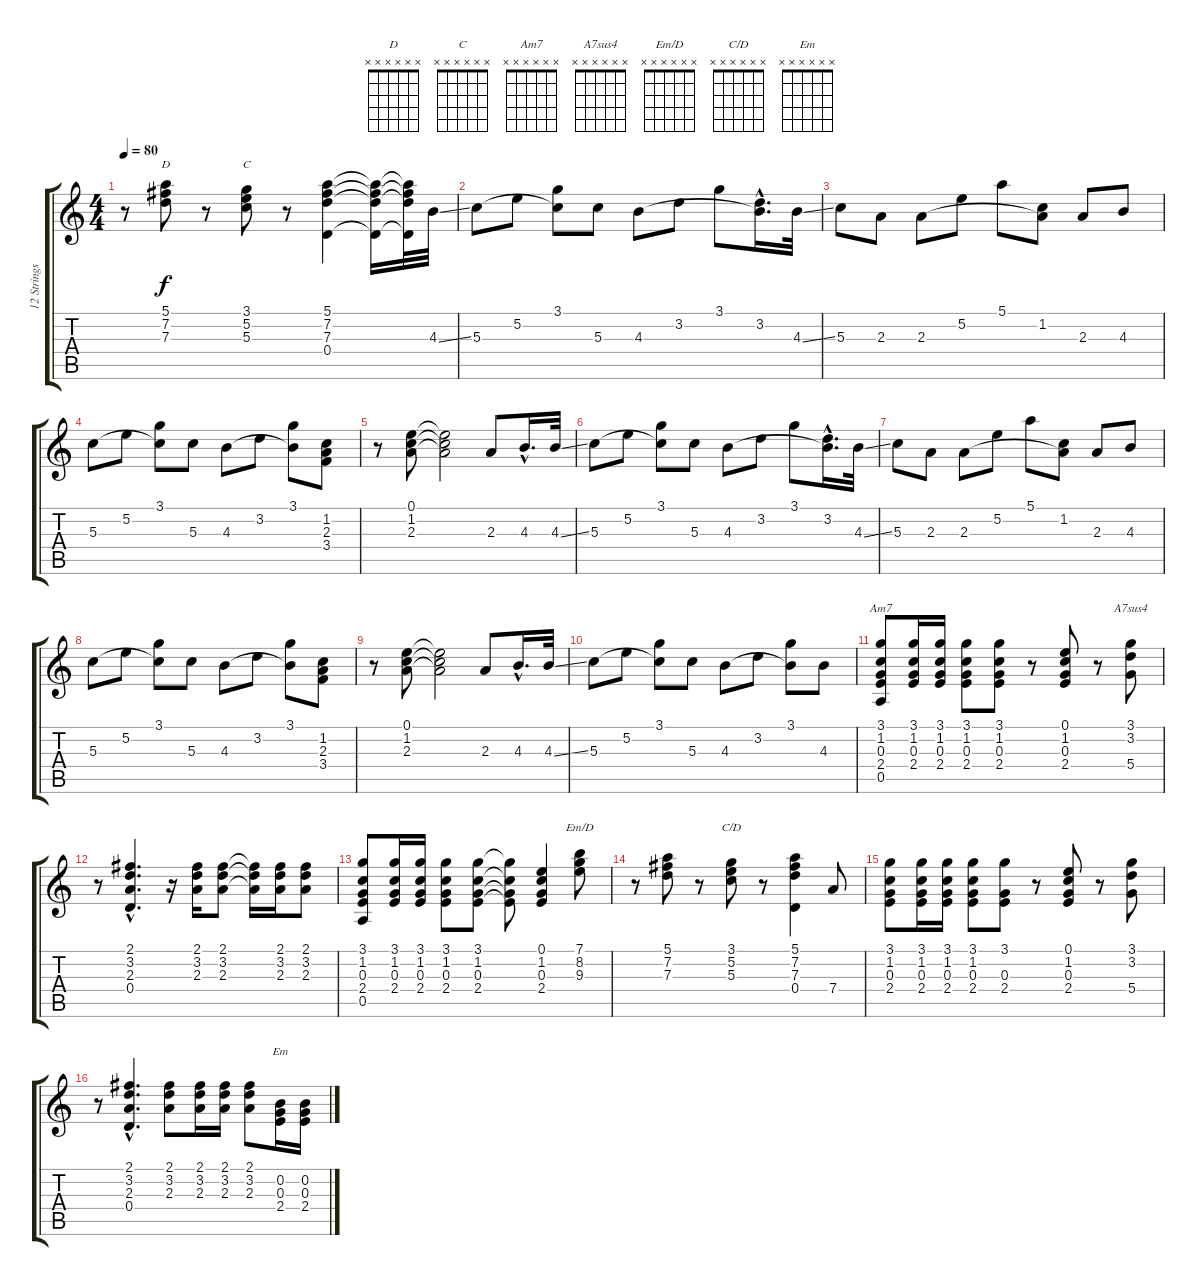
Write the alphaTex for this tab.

\track ("12 Strings Guitar - Jimmy Page" "12 Strings") {instrument electricguitarjazz}
\staff {score tabs}
\tuning (E4 B3 G3 D3 A2 E2) {hide}
\chord ("D" x x x x x x) {firstfret 0}
\chord ("C" x x x x x x) {firstfret 0}
\chord ("Am7" x x x x x x) {firstfret 0}
\chord ("A7sus4" x x x x x x) {firstfret 0}
\chord ("Em/D" x x x x x x) {firstfret 0}
\chord ("C/D" x x x x x x) {firstfret 0}
\chord ("Em" x x x x x x) {firstfret 0}
\ts (4 4)
\tempo 80
\clef g2
\ks c
r.8{dy f} (5.1 7.2 7.3).8{ch "D"} r.8 (3.1 5.2 5.3).8{ch "C"} r.8 (5.1 7.2 7.3 0.4).4 (5.1{t} 7.2{t} 7.3{t} 0.4{t}).16 (5.1{t} 7.2{t} 7.3{t} 0.4{t}).32 4.3{ss}.32 |
5.3.8 5.2.8 (3.1 5.3{t}).8 5.3.8 4.3.8 3.2.8 3.1.8 (3.2{hac} 4.3{hac t}).16{d} 4.3{ss}.32 |
5.3.8 2.3.8 2.3.8 5.2.8 5.1.8 (1.2 2.3{t}).8 2.3.8 4.3.8 |
5.3.8 5.2.8 (3.1 5.3{t}).8 5.3.8 4.3.8 3.2.8 (3.1 4.3{t}).8 (1.2 2.3 3.4).8 |
r.8 (0.1 1.2 2.3).8 (0.1{t} 1.2{t} 2.3{t}).2 2.3.8 4.3{hac}.16{d} 4.3{ss}.32 |
5.3.8 5.2.8 (3.1 5.3{t}).8 5.3.8 4.3.8 3.2.8 3.1.8 (3.2{hac} 4.3{hac t}).16{d} 4.3{ss}.32 |
5.3.8 2.3.8 2.3.8 5.2.8 5.1.8 (1.2 2.3{t}).8 2.3.8 4.3.8 |
5.3.8 5.2.8 (3.1 5.3{t}).8 5.3.8 4.3.8 3.2.8 (3.1 4.3{t}).8 (1.2 2.3 3.4).8 |
r.8 (0.1 1.2 2.3).8 (0.1{t} 1.2{t} 2.3{t}).2 2.3.8 4.3{hac}.16{d} 4.3{ss}.32 |
5.3.8 5.2.8 (3.1 5.3{t}).8 5.3.8 4.3.8 3.2.8 (3.1 4.3{t}).8 4.3.8 |
(3.1 1.2 0.3 2.4 0.5).8{ch "Am7"} (3.1 1.2 0.3 2.4).16 (3.1 1.2 0.3 2.4).16 (3.1 1.2 0.3 2.4).8 (3.1 1.2 0.3 2.4).8 r.8 (0.1 1.2 0.3 2.4).8 r.8 (3.1 3.2 5.4).8{ch "A7sus4"} |
r.8 (2.1{hac} 3.2{hac} 2.3{hac} 0.4{hac}).4{d} r.16 (2.1 3.2 2.3).16 (2.1 3.2 2.3).8 (2.1{t} 3.2{t} 2.3{t}).16 (2.1 3.2 2.3).16 (2.1 3.2 2.3).8 |
(3.1 1.2 0.3 2.4 0.5).8 (3.1 1.2 0.3 2.4).16 (3.1 1.2 0.3 2.4).16 (3.1 1.2 0.3 2.4).8 (3.1 1.2 0.3 2.4).8 (3.1{t} 1.2{t} 0.3{t} 2.4{t}).8 (0.1 1.2 0.3 2.4).4 (7.1 8.2 9.3).8{ch "Em/D"} |
r.8 (5.1 7.2 7.3).8 r.8 (3.1 5.2 5.3).8{ch "C/D"} r.8 (5.1 7.2 7.3 0.4).4 7.4.8 |
(3.1 1.2 0.3 2.4).8 (3.1 1.2 0.3 2.4).16 (3.1 1.2 0.3 2.4).16 (3.1 1.2 0.3 2.4).8 (3.1 0.3 2.4).8 r.8 (0.1 1.2 0.3 2.4).8 r.8 (3.1 3.2 5.4).8 |
r.8 (2.1{hac} 3.2{hac} 2.3{hac} 0.4{hac}).4{d} (2.1 3.2 2.3).8 (2.1 3.2 2.3).16 (2.1 3.2 2.3).16 (2.1 3.2 2.3).8 (0.2 0.3 2.4).16{ch "Em"} (0.2 0.3 2.4).16
